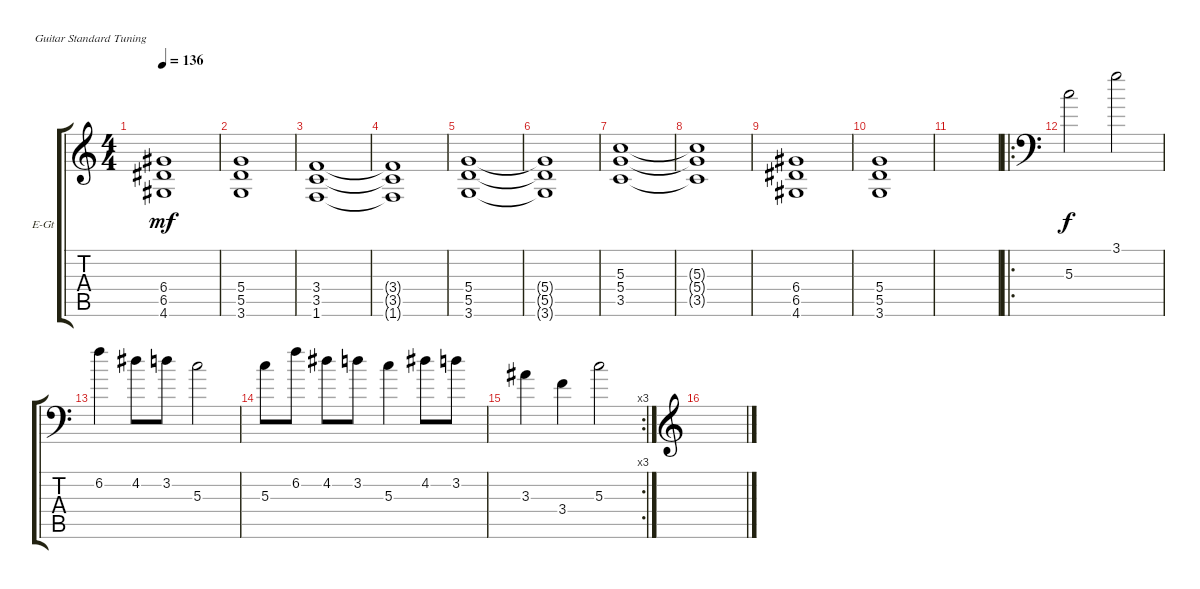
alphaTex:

\defaultSystemsLayout 4
\bracketExtendMode groupsimilarinstruments
\firstSystemTrackNameOrientation horizontal
\otherSystemsTrackNameOrientation horizontal
\track ("Романов" "E-Gt") {instrument overdrivenguitar}
\staff {score tabs}
\tuning (E4 B3 G3 D3 A2 E2)
\ts (4 4)
\tempo 136
\clef g2
\ks c
(4.6 6.5 6.4).1{dy mf} |
(3.6 5.5 5.4).1 |
(1.6 3.5 3.4).1 |
(1.6{t} 3.5{t} 3.4{t}).1 |
(3.6 5.5 5.4).1 |
(3.6{t} 5.5{t} 5.4{t}).1 |
(3.5 5.4 5.3).1 |
(5.3{t} 5.4{t} 3.5{t}).1 |
(4.6 6.5 6.4).1 |
(3.6 5.5 5.4).1 |
|
\ro
\clef f4
5.3.2{dy f} 3.1.2 |
6.2.4 4.2.8 3.2.8 5.3.2 |
5.3.8 6.2.8 4.2.8 3.2.8 5.3.4 4.2.8 3.2.8 |
\rc 3
3.3.4 3.4.4 5.3.2 |
\clef g2
